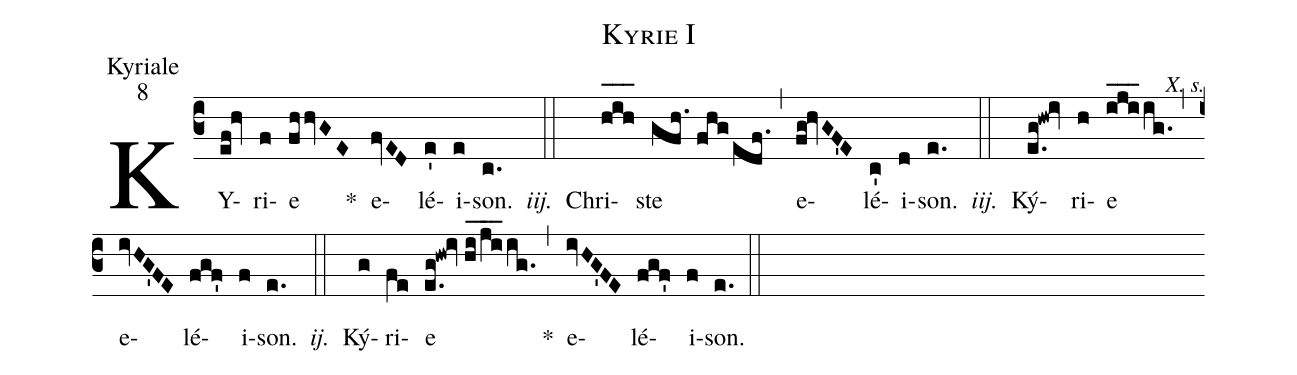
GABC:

name:Kyrie I;
office-part:Kyriale;
mode:8;
commentary:X. s.;
%%
(c3) KY(ef!hv)ri(f)e(fhhvGE) ~~~~~*() e(fvED)lé(e')i(e)son.(c.) <i>iij.</i>(::)
Chri(h_[oh:h]i_[oh:h]h_[oh:h])ste(gfh.//fhgedf.) (,) e(fg!hvGF'E)lé(c')i(d)son.(e.) <i>iij.</i>(::)
Ký(e.g!hw!iv)ri(h)e(iji___ig.) (,) e(ivHG'FE)lé(fgf')i(f)son.(e.) <i>ij.</i>(::)
<nlba>Ký(g)ri(fe)e</nlba>(e.g!hw!iv//hi_/ji__ig.) <clear>*(,) e(ivHG'FE)lé(fgf')i(f)son.(e.) (::)
